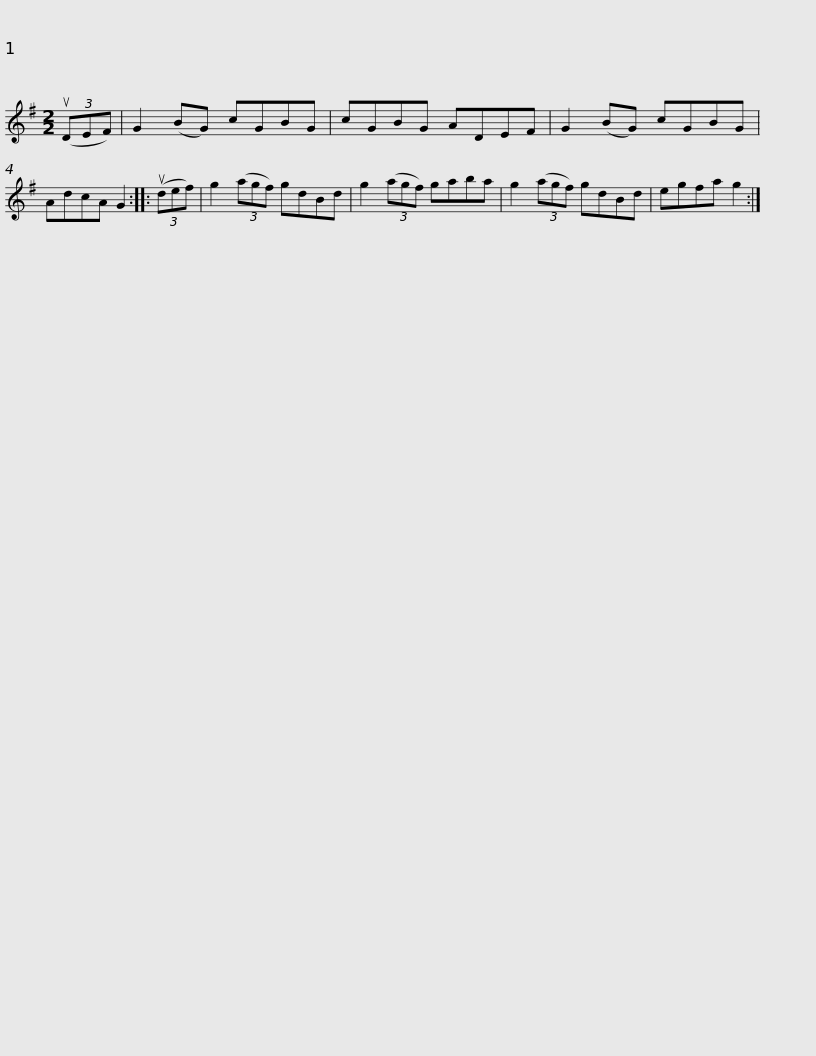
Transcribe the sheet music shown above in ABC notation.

X:1
L:1/8
M:2/2
I:linebreak $
K:G
V:1 treble
V:1
 (3(uDEF) | G2 (BG) cGBG | cGBG ADEF | G2 (BG) cGBG | AdcA G2 :: %5
 (3(udef) | g2 (3(agf) gdBd |$ g2 (3(agf) gaba | g2 (3(agf) gdBd | egfa g2 :| %10
